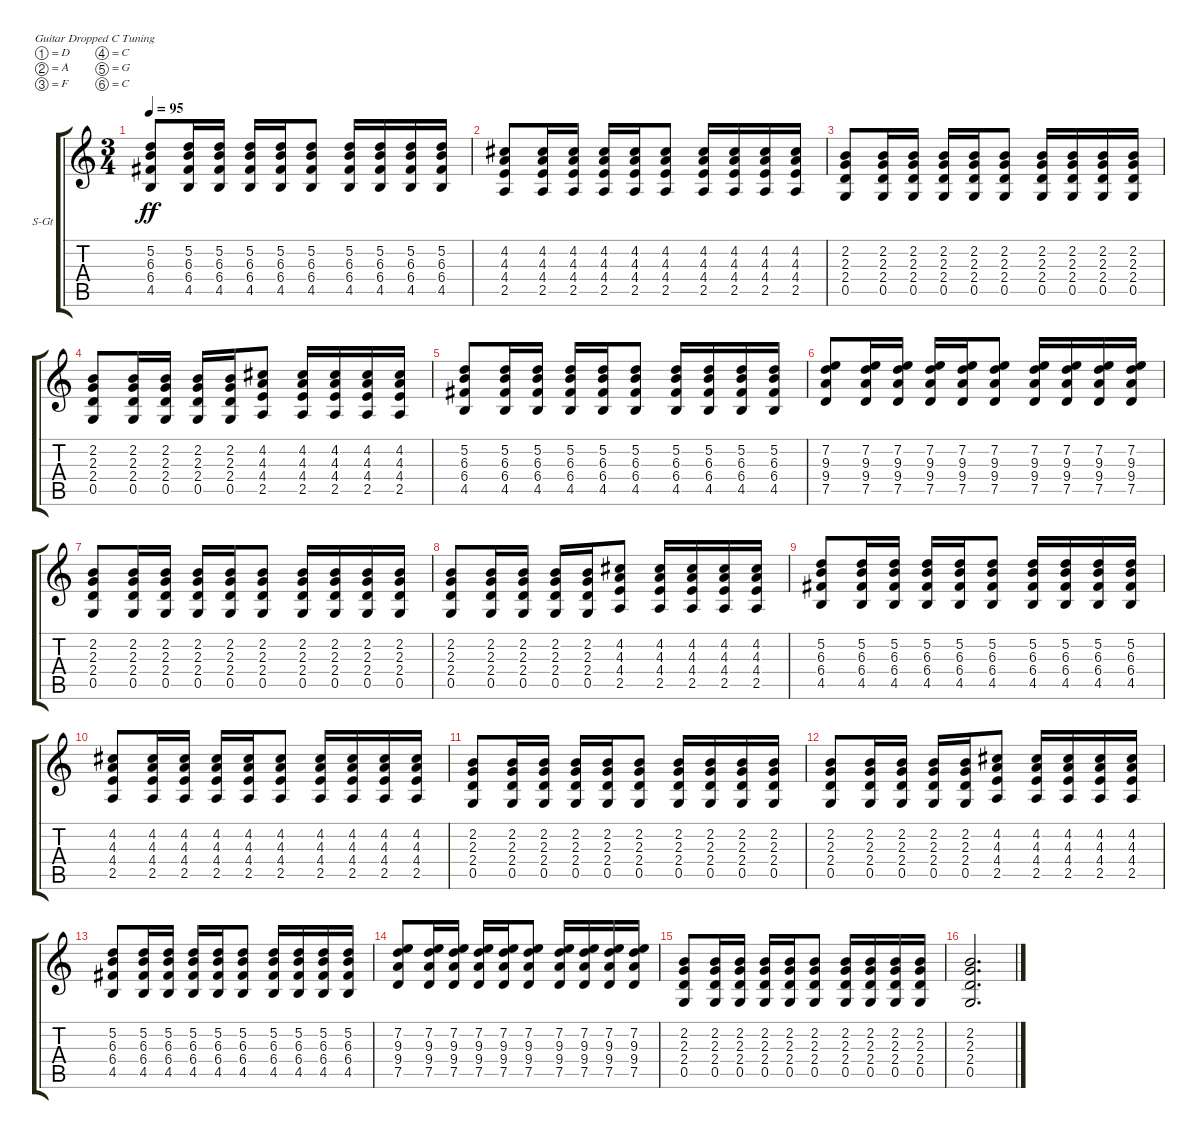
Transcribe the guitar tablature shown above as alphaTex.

\defaultSystemsLayout 4
\bracketExtendMode groupsimilarinstruments
\firstSystemTrackNameOrientation horizontal
\otherSystemsTrackNameOrientation horizontal
\track ("Steel Guitar" "S-Gt") {instrument acousticguitarsteel}
\staff {score tabs}
\tuning (D4 A3 F3 C3 G2 C2)
\ts (3 4)
\tempo 95
\clef g2
\scale
0.487395
\ks c
(4.5 6.4 6.3 5.2).8{dy ff instrument acousticguitarsteel} (5.2 6.3 6.4 4.5).16 (5.2 6.3 6.4 4.5).16 (5.2 6.3 6.4 4.5).16 (5.2 6.3 6.4 4.5).16 (5.2 6.3 6.4 4.5).8 (5.2 6.3 6.4 4.5).16 (5.2 6.3 6.4 4.5).16 (5.2 6.3 6.4 4.5).16 (5.2 6.3 6.4 4.5).16 |
\scale
0.256303 (2.5 4.4 4.3 4.2).8 (2.5 4.4 4.3 4.2).16 (2.5 4.4 4.3 4.2).16 (2.5 4.4 4.3 4.2).16 (2.5 4.4 4.3 4.2).16 (2.5 4.4 4.3 4.2).8 (2.5 4.4 4.3 4.2).16 (2.5 4.4 4.2 4.3).16 (2.5 4.4 4.3 4.2).16 (2.5 4.4 4.3 4.2).16 |
\scale
0.256303 (0.5 2.4 2.3 2.2).8 (0.5 2.4 2.3 2.2).16 (0.5 2.4 2.3 2.2).16 (0.5 2.4 2.3 2.2).16 (0.5 2.4 2.3 2.2).16 (0.5 2.4 2.3 2.2).8 (0.5 2.4 2.3 2.2).16 (0.5 2.4 2.3 2.2).16 (0.5 2.4 2.3 2.2).16 (0.5 2.4 2.3 2.2).16 |
\scale
0.333333 (0.5 2.4 2.3 2.2).8 (0.5 2.4 2.3 2.2).16 (0.5 2.4 2.3 2.2).16 (0.5 2.4 2.3 2.2).16 (0.5 2.4 2.3 2.2).16 (2.5 4.4 4.3 4.2).8 (2.5 4.4 4.3 4.2).16 (2.5 4.4 4.3 4.2).16 (2.5 4.4 4.3 4.2).16 (2.5 4.4 4.3 4.2).16 |
\scale
0.333333 (4.5 6.4 6.3 5.2).8 (5.2 6.3 6.4 4.5).16 (5.2 6.3 6.4 4.5).16 (5.2 6.3 6.4 4.5).16 (5.2 6.3 6.4 4.5).16 (5.2 6.3 6.4 4.5).8 (5.2 6.3 6.4 4.5).16 (5.2 6.3 6.4 4.5).16 (5.2 6.3 6.4 4.5).16 (5.2 6.3 6.4 4.5).16 |
\scale
0.333333 (7.5 9.4 9.3 7.2).8 (7.5 9.4 9.3 7.2).16 (7.5 9.4 9.3 7.2).16 (7.5 9.4 9.3 7.2).16 (7.5 9.4 9.3 7.2).16 (7.5 9.4 9.3 7.2).8 (7.5 9.4 9.3 7.2).16 (7.5 9.4 7.2 9.3).16 (7.5 9.4 9.3 7.2).16 (7.5 9.4 9.3 7.2).16 |
\scale
0.333333 (0.5 2.4 2.3 2.2).8 (0.5 2.4 2.3 2.2).16 (0.5 2.4 2.3 2.2).16 (0.5 2.4 2.3 2.2).16 (0.5 2.4 2.3 2.2).16 (0.5 2.4 2.3 2.2).8 (0.5 2.4 2.3 2.2).16 (0.5 2.4 2.3 2.2).16 (0.5 2.4 2.3 2.2).16 (0.5 2.4 2.3 2.2).16 |
\scale
0.333333 (0.5 2.4 2.3 2.2).8 (0.5 2.4 2.3 2.2).16 (0.5 2.4 2.3 2.2).16 (0.5 2.4 2.3 2.2).16 (0.5 2.4 2.3 2.2).16 (2.5 4.4 4.3 4.2).8 (2.5 4.4 4.3 4.2).16 (2.5 4.4 4.3 4.2).16 (2.5 4.4 4.3 4.2).16 (2.5 4.4 4.3 4.2).16 |
\scale
0.333333 (4.5 6.4 6.3 5.2).8 (5.2 6.3 6.4 4.5).16 (5.2 6.3 6.4 4.5).16 (5.2 6.3 6.4 4.5).16 (5.2 6.3 6.4 4.5).16 (5.2 6.3 6.4 4.5).8 (5.2 6.3 6.4 4.5).16 (5.2 6.3 6.4 4.5).16 (5.2 6.3 6.4 4.5).16 (5.2 6.3 6.4 4.5).16 |
\scale
0.333333 (2.5 4.4 4.3 4.2).8 (2.5 4.4 4.3 4.2).16 (2.5 4.4 4.3 4.2).16 (2.5 4.4 4.3 4.2).16 (2.5 4.4 4.3 4.2).16 (2.5 4.4 4.3 4.2).8 (2.5 4.4 4.3 4.2).16 (2.5 4.4 4.2 4.3).16 (2.5 4.4 4.3 4.2).16 (2.5 4.4 4.3 4.2).16 |
\scale
0.333333 (0.5 2.4 2.3 2.2).8 (0.5 2.4 2.3 2.2).16 (0.5 2.4 2.3 2.2).16 (0.5 2.4 2.3 2.2).16 (0.5 2.4 2.3 2.2).16 (0.5 2.4 2.3 2.2).8 (0.5 2.4 2.3 2.2).16 (0.5 2.4 2.3 2.2).16 (0.5 2.4 2.3 2.2).16 (0.5 2.4 2.3 2.2).16 |
\scale
0.333333 (0.5 2.4 2.3 2.2).8 (0.5 2.4 2.3 2.2).16 (0.5 2.4 2.3 2.2).16 (0.5 2.4 2.3 2.2).16 (0.5 2.4 2.3 2.2).16 (2.5 4.4 4.3 4.2).8 (2.5 4.4 4.3 4.2).16 (2.5 4.4 4.3 4.2).16 (2.5 4.4 4.3 4.2).16 (2.5 4.4 4.3 4.2).16 |
\scale
0.333333 (4.5 6.4 6.3 5.2).8 (5.2 6.3 6.4 4.5).16 (5.2 6.3 6.4 4.5).16 (5.2 6.3 6.4 4.5).16 (5.2 6.3 6.4 4.5).16 (5.2 6.3 6.4 4.5).8 (5.2 6.3 6.4 4.5).16 (5.2 6.3 6.4 4.5).16 (5.2 6.3 6.4 4.5).16 (5.2 6.3 6.4 4.5).16 |
\scale
0.333333 (7.5 9.4 9.3 7.2).8 (7.5 9.4 9.3 7.2).16 (7.5 9.4 9.3 7.2).16 (7.5 9.4 9.3 7.2).16 (7.5 9.4 9.3 7.2).16 (7.5 9.4 9.3 7.2).8 (7.5 9.4 9.3 7.2).16 (7.5 9.4 7.2 9.3).16 (7.5 9.4 9.3 7.2).16 (7.5 9.4 9.3 7.2).16 |
\scale
0.333333 (0.5 2.4 2.3 2.2).8 (0.5 2.4 2.3 2.2).16 (0.5 2.4 2.3 2.2).16 (0.5 2.4 2.3 2.2).16 (0.5 2.4 2.3 2.2).16 (0.5 2.4 2.3 2.2).8 (0.5 2.4 2.3 2.2).16 (0.5 2.4 2.3 2.2).16 (0.5 2.4 2.3 2.2).16 (0.5 2.4 2.3 2.2).16 |
\scale
0.256303 (0.5 2.4 2.3 2.2).2{d}
